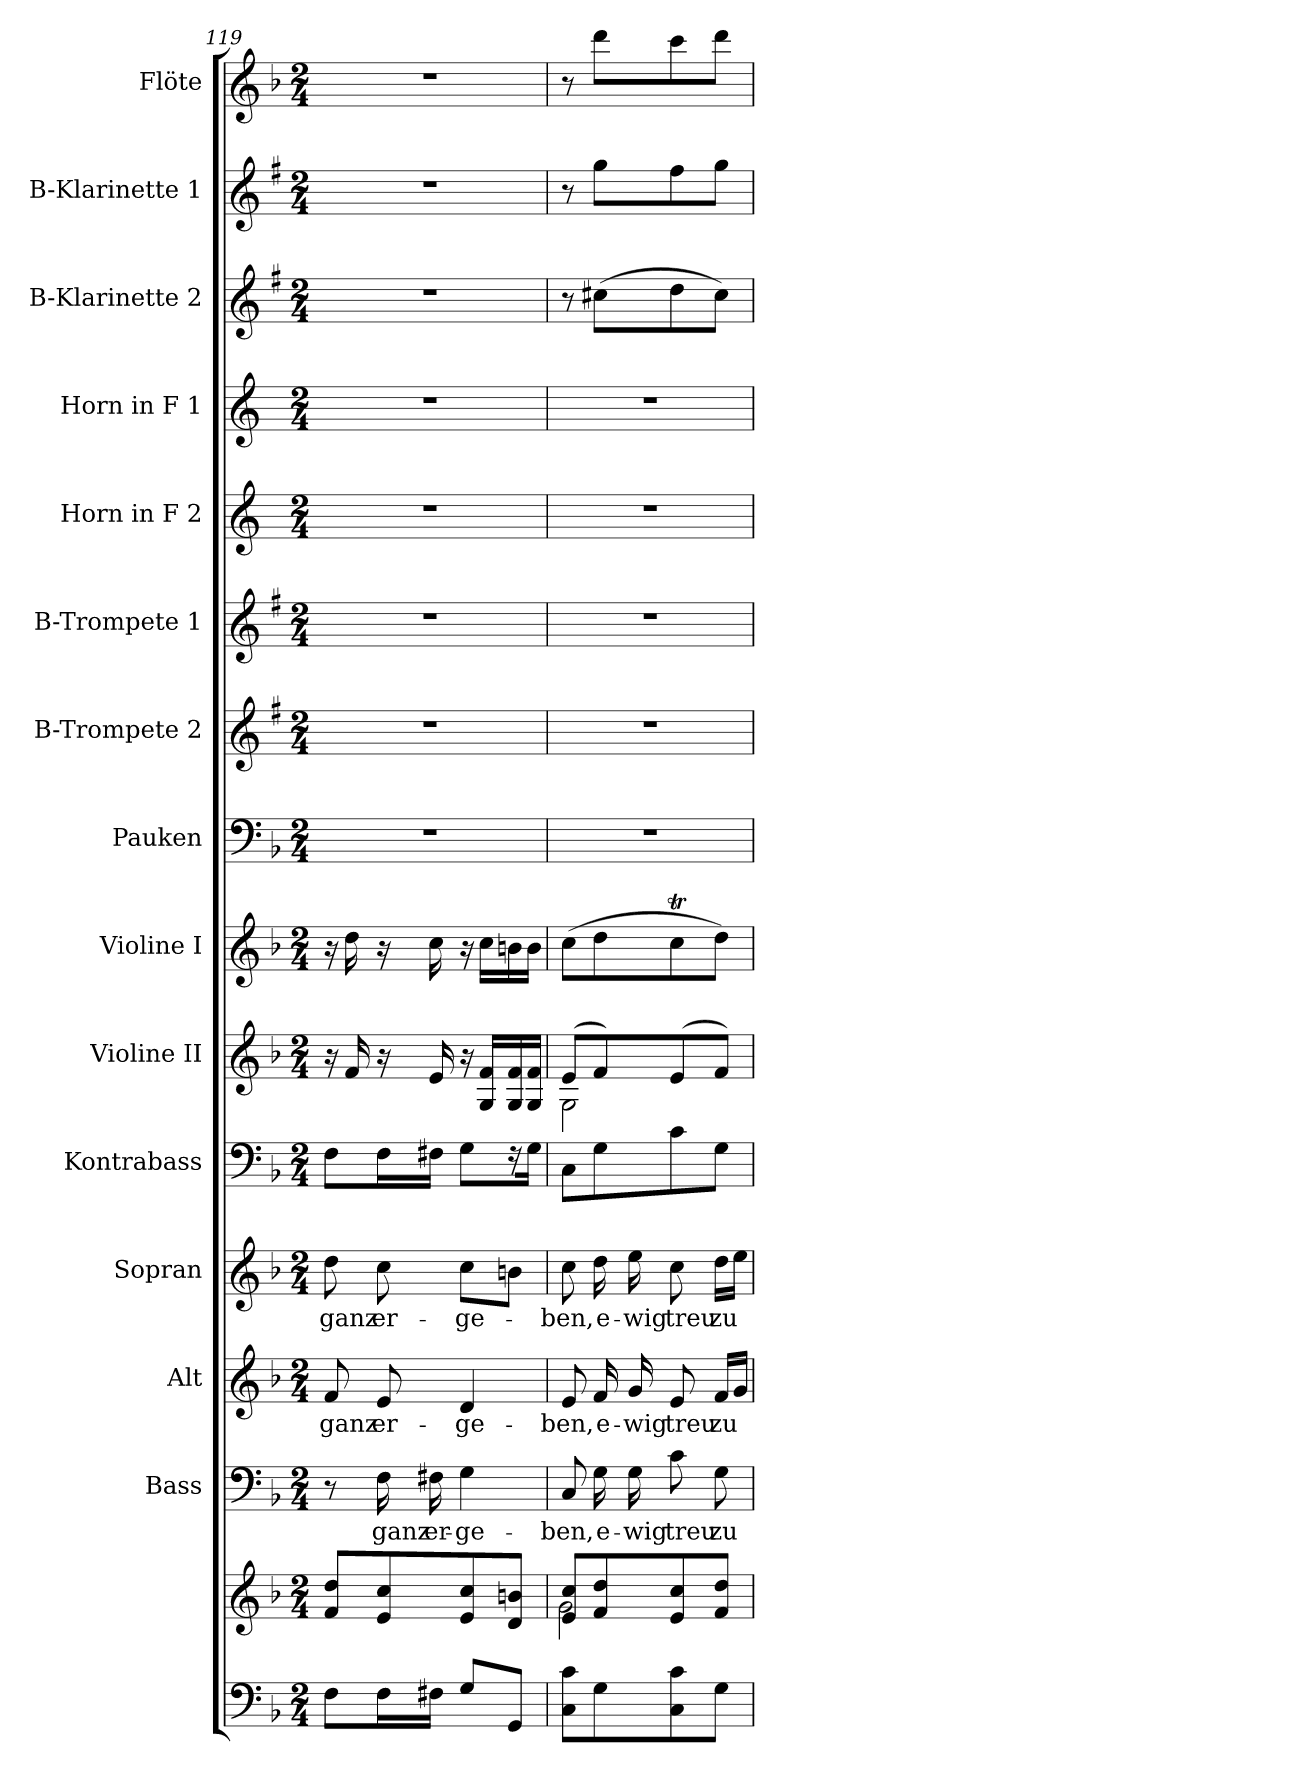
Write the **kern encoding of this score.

**kern	**kern	**kern	**text	**kern	**text	**kern	**text	**kern	**kern	**kern	**kern	**kern	**kern	**kern	**kern	**kern	**kern	**kern
*part15	*part15	*part14	*part14	*part13	*part13	*part12	*part12	*part11	*part10	*part9	*part8	*part7	*part6	*part5	*part4	*part3	*part2	*part1
*staff16	*staff15	*staff14	*staff14	*staff13	*staff13	*staff12	*staff12	*staff11	*staff10	*staff9	*staff8	*staff7	*staff6	*staff5	*staff4	*staff3	*staff2	*staff1
*	*	*I"Bass	*	*I"Alt	*	*I"Sopran	*	*I"Kontrabass	*I"Violine II	*I"Violine I	*I"Pauken	*I"B-Trompete 2	*I"B-Trompete 1	*I"Horn in F 2	*I"Horn in F 1	*I"B-Klarinette 2	*I"B-Klarinette 1	*I"Flöte
*	*	*I'B.	*	*I'A.	*	*I'S.	*	*I'Kb.	*I'Vl. II	*I'Vl. I	*I'Pk.	*I'B Trp. 2	*I'B Trp. 1	*	*	*I'B Kl. 2	*I'B Kl. 1	*I'Fl.
*clefF4	*clefG2	*clefF4	*	*clefG2	*	*clefG2	*	*clefF4	*clefG2	*clefG2	*clefF4	*clefG2	*clefG2	*clefG2	*clefG2	*clefG2	*clefG2	*clefG2
*	*	*	*	*	*	*	*	*ITrd7c12	*	*	*	*ITrd1c2	*ITrd1c2	*ITrd4c7	*ITrd4c7	*ITrd1c2	*ITrd1c2	*
*k[b-]	*k[b-]	*k[b-]	*	*k[b-]	*	*k[b-]	*	*k[b-]	*k[b-]	*k[b-]	*k[b-]	*k[b-]	*k[b-]	*k[b-]	*k[b-]	*k[b-]	*k[b-]	*k[b-]
*F:	*F:	*F:	*	*F:	*	*F:	*	*F:	*F:	*F:	*F:	*F:	*F:	*F:	*F:	*F:	*F:	*F:
*M2/4	*M2/4	*M2/4	*	*M2/4	*	*M2/4	*	*M2/4	*M2/4	*M2/4	*M2/4	*M2/4	*M2/4	*M2/4	*M2/4	*M2/4	*M2/4	*M2/4
=119	=119	=119	=119	=119	=119	=119	=119	=119	=119	=119	=119	=119	=119	=119	=119	=119	=119	=119
!	!	!	!	!	!LO:LY:b	!	!LO:LY:b	!	!	!	!	!	!	!	!	!	!	!
8F\L	8f/ 8dd/L	8r	.	8f/	ganz	8dd\	ganz	8FF\L	16r	16r	2r	2r	2r	2r	2r	2r	2r	2r
.	.	.	.	.	.	.	.	.	16f/	16dd\	.	.	.	.	.	.	.	.
!	!	!	!LO:LY:b	!	!LO:LY:b	!	!LO:LY:b	!	!	!	!	!	!	!	!	!	!	!
16F\L	8e/ 8cc/	16F\	ganz	8e/	er-	8cc\	er-	16FF\L	16r	16r	.	.	.	.	.	.	.	.
!	!	!	!LO:LY:b	!	!	!	!	!	!	!	!	!	!	!	!	!	!	!
16F#X\JJ	.	16F#X\	er-	.	.	.	.	16FF#X\JJ	16e/	16cc\	.	.	.	.	.	.	.	.
!	!	!	!LO:LY:b	!	!LO:LY:b	!	!LO:LY:b	!	!	!	!	!	!	!	!	!	!	!
8G/L	8e/ 8cc/	4G\	-ge-	4d/	-ge-	8cc\L	-ge-	8GG\L	16r	16r	.	.	.	.	.	.	.	.
.	.	.	.	.	.	.	.	.	16G/ 16f/LL	16cc\LL	.	.	.	.	.	.	.	.
8GG/J	8d/ 8bn/J	.	.	.	.	8bn\J	.	16r	16G/ 16f/	16bn\	.	.	.	.	.	.	.	.
.	.	.	.	.	.	.	.	16GG\Jk	16G/ 16f/JJ	16b\JJ	.	.	.	.	.	.	.	.
=120	=120	=120	=120	=120	=120	=120	=120	=120	=120	=120	=120	=120	=120	=120	=120	=120	=120	=120
*	*^	*	*	*	*	*	*	*	*	*	*	*	*	*	*	*	*	*
!	!	!	!	!LO:LY:b	!	!LO:LY:b	!	!LO:LY:b	!	!	!	!	!	!	!	!	!	!	!
*	*	*	*	*	*	*	*	*	*	*^	*	*	*	*	*	*	*	*	*
8C\ 8c\L	8e/ 8cc/L	2g\	8C/	-ben,	8e/	-ben,	8cc\	-ben,	8CC\L	(>8e/L	2G\	(>8cc\L	2r	2r	2r	2r	2r	8r	8r	8r
!	!	!	!	!LO:LY:b	!	!LO:LY:b	!	!LO:LY:b	!	!	!	!	!	!	!	!	!	!	!	!
8G\	8f/ 8dd/	.	16G\	e-	16f/	e-	16dd\	e-	8GG\	8f/)	.	8dd\	.	.	.	.	.	(>8bn\L	8ff\L	8ddd\L
!	!	!	!	!LO:LY:b	!	!LO:LY:b	!	!LO:LY:b	!	!	!	!	!	!	!	!	!	!	!	!
.	.	.	16G\	-wig	16g/	-wig	16ee\	-wig	.	.	.	.	.	.	.	.	.	.	.	.
!	!	!	!	!LO:LY:b	!	!LO:LY:b	!	!LO:LY:b	!	!	!	!	!	!	!	!	!	!	!	!
8C\ 8c\	8e/ 8cc/	.	8c\	treu	8e/	treu	8cc\	treu	8C\	(>8e/	.	8ccT\	.	.	.	.	.	8cc\	8ee\	8ccc\
!	!	!	!	!LO:LY:b	!	!LO:LY:b	!	!LO:LY:b	!	!	!	!	!	!	!	!	!	!	!	!
8G\J	8f/ 8dd/J	.	8G\	zu	16f/LL	zu	16dd\LL	zu	8GG\J	8f/J)	.	8dd\J)	.	.	.	.	.	8b\J)	8ff\J	8ddd\J
.	.	.	.	.	16g/JJ	.	16ee\JJ	.	.	.	.	.	.	.	.	.	.	.	.	.
*	*v	*v	*	*	*	*	*	*	*	*v	*v	*	*	*	*	*	*	*	*	*
=	=	=	=	=	=	=	=	=	=	=	=	=	=	=	=	=	=	=
*-	*-	*-	*-	*-	*-	*-	*-	*-	*-	*-	*-	*-	*-	*-	*-	*-	*-	*-
